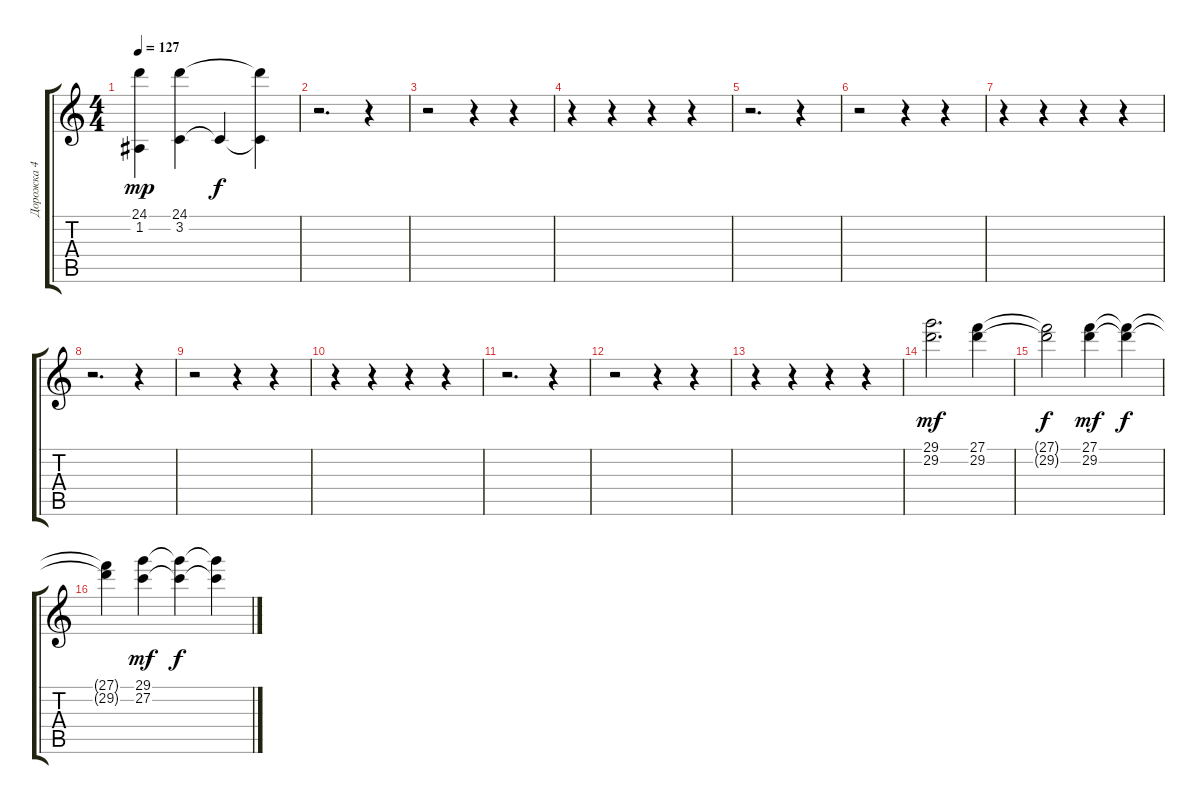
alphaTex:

\track ("Дорожка 4" "Дорожка 4") {instrument rockorgan}
\staff {score tabs}
\tuning (D4 A3 F3 C3 G2 D2) {hide}
\ts (4 4)
\tempo 127
\clef g2
\ks c
(24.1 1.2).4{dy mp} (24.1 3.2).4 3.2{t}.4{dy f} (24.1{t} 3.2{t}).4 |
r.2{d} r.4 |
r.2 r.4 r.4 |
r.4 r.4 r.4 r.4 |
r.2{d} r.4 |
r.2 r.4 r.4 |
r.4 r.4 r.4 r.4 |
r.2{d} r.4 |
r.2 r.4 r.4 |
r.4 r.4 r.4 r.4 |
r.2{d} r.4 |
r.2 r.4 r.4 |
r.4 r.4 r.4 r.4 |
(29.1 29.2).2{d dy mf} (27.1 29.2).4 |
(27.1{t} 29.2{t}).2{dy f} (27.1 29.2).4{dy mf} (27.1{t} 29.2{t}).4{dy f} |
(27.1{t} 29.2{t}).4 (29.1 27.2).4{dy mf} (29.1{t} 27.2{t}).4{dy f} (29.1{t} 27.2{t}).4
